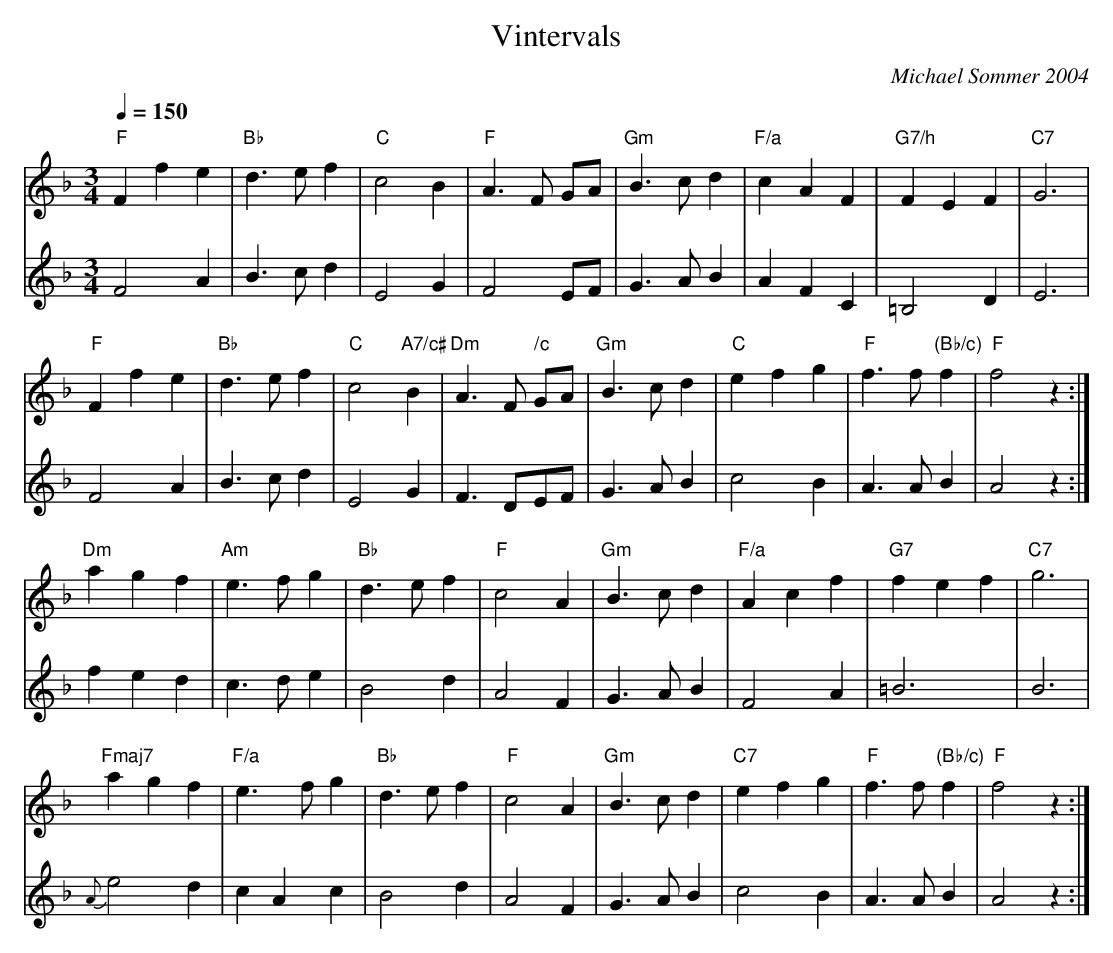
X:1
T: Vintervals
C: Michael Sommer 2004
M: 3/4
Q: 1/4=150
L: 1/4
K: F
[V:1]"F"Ffe | "Bb"d>ef | "C"c2B | "F"A3/F/ G/A/ | "Gm"B>cd | "F/a"cAF | "G7/h"FEF |"C7"G3 |
[V:2]F2A | B>cd | E2G | F2E/F/ | G>AB | AFC | =B,2D | E3 |
[V:1]"F"Ffe | "Bb"d>ef | "C"c2"A7/c#"B | "Dm"A3/F/ "/c"G/A/ | "Gm"B>cd | "C"efg | "F"f>f"(Bb/c)"f | "F"f2z :|
[V:2]F2A | B>cd | E2G | F>DE/F/ | G>AB | c2B | A>AB | A2z :|
[V:1]"Dm"agf | "Am"e>fg | "Bb"d>ef | "F"c2A | "Gm"B>cd | "F/a"Acf | "G7"fef | "C7"g3 |
[V:2]fed | c>de | B2d | A2 F | G>AB | F2A | =B3 | B3 |
[V:1]"Fmaj7"agf | "F/a"e>fg | "Bb"d>ef | "F"c2A | "Gm"B>cd | "C7"efg | "F"f>f "(Bb/c)"f | "F"f2z :|
[V:2]{A}e2d | cAc | B2d | A2F | G>AB | c2B | A>AB | A2z :|
